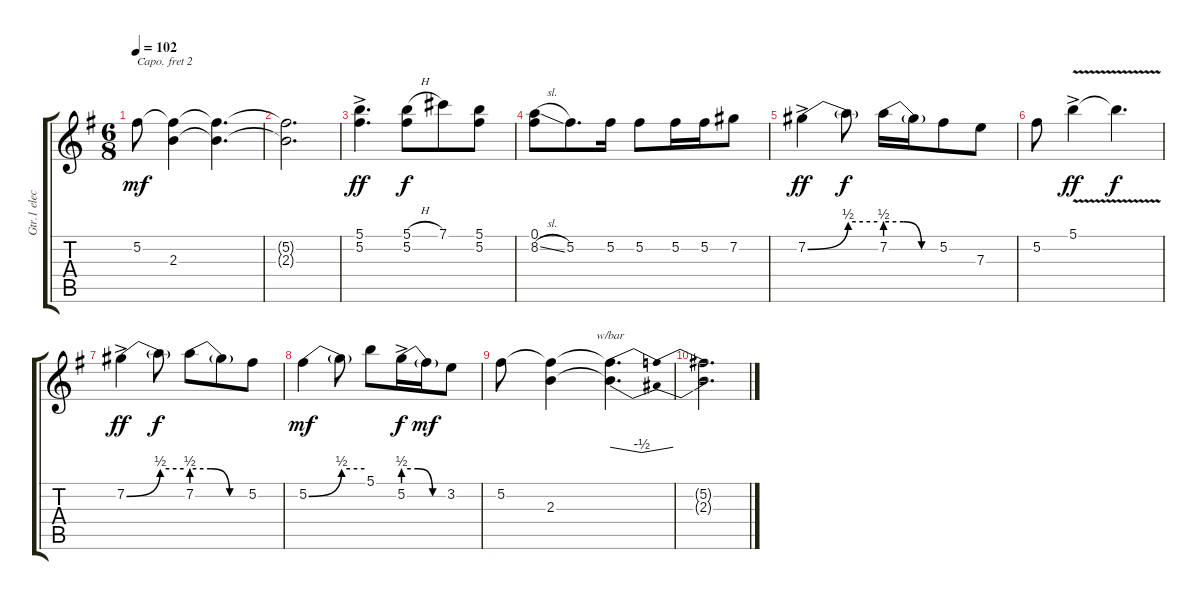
\track ("Gtr.1 electric w/distortion" "Gtr.1 elec") {instrument distortionguitar}
\staff {score tabs}
\capo 2
\tuning (E4 B3 G3 D3 A2 E2) {hide}
\ts (6 8)
\tempo 102
\clef g2
\ks g
5.2.8{dy mf} (5.2{t} 2.3).4 (5.2{t} 2.3{t}).4{d} |
(5.2{t} 2.3{t}).2{d} |
(5.1{ac} 5.2{ac}).4{d dy ff} (5.1{h} 5.2).8{dy f} 7.1.8 (5.1 5.2).8 |
(0.1 8.2{sl}).8 5.2.8{d} 5.2.16 5.2.8 5.2.16 5.2.16 7.2.8 |
7.2{be (bend 0 0 60 2) ac}.4{dy ff} 7.2{be (hold 0 2 60 2) t}.8{dy f} 7.2{be (custom 0 2 20 2 40 0 60 0)}.16 7.2{t}.16 5.2.8 7.3.8 |
5.2.8 5.1{v ac}.4{dy ff} 5.1{v t}.4{d dy f} |
7.2{be (bend 0 0 60 2) ac}.4{dy ff} 7.2{be (hold 0 2 60 2) t}.8{dy f} 7.2{be (custom 0 2 20 2 40 0 60 0)}.8 7.2{t}.8 5.2.8 |
5.2{be (bend 0 0 60 2)}.4{dy mf} 5.2{be (hold 0 2 60 2) t}.8 5.1.8 5.2{be (custom 0 2 20 2 40 0 60 0) ac}.16{dy f} 5.2{t}.16{dy mf} 3.2.8 |
5.2.8 (5.2{t} 2.3).4 (5.2{t} 2.3{t}).4{d tbe (dip default 0 0 30 -2 60 0)} |
(5.2{t} 2.3{t}).2{d}
